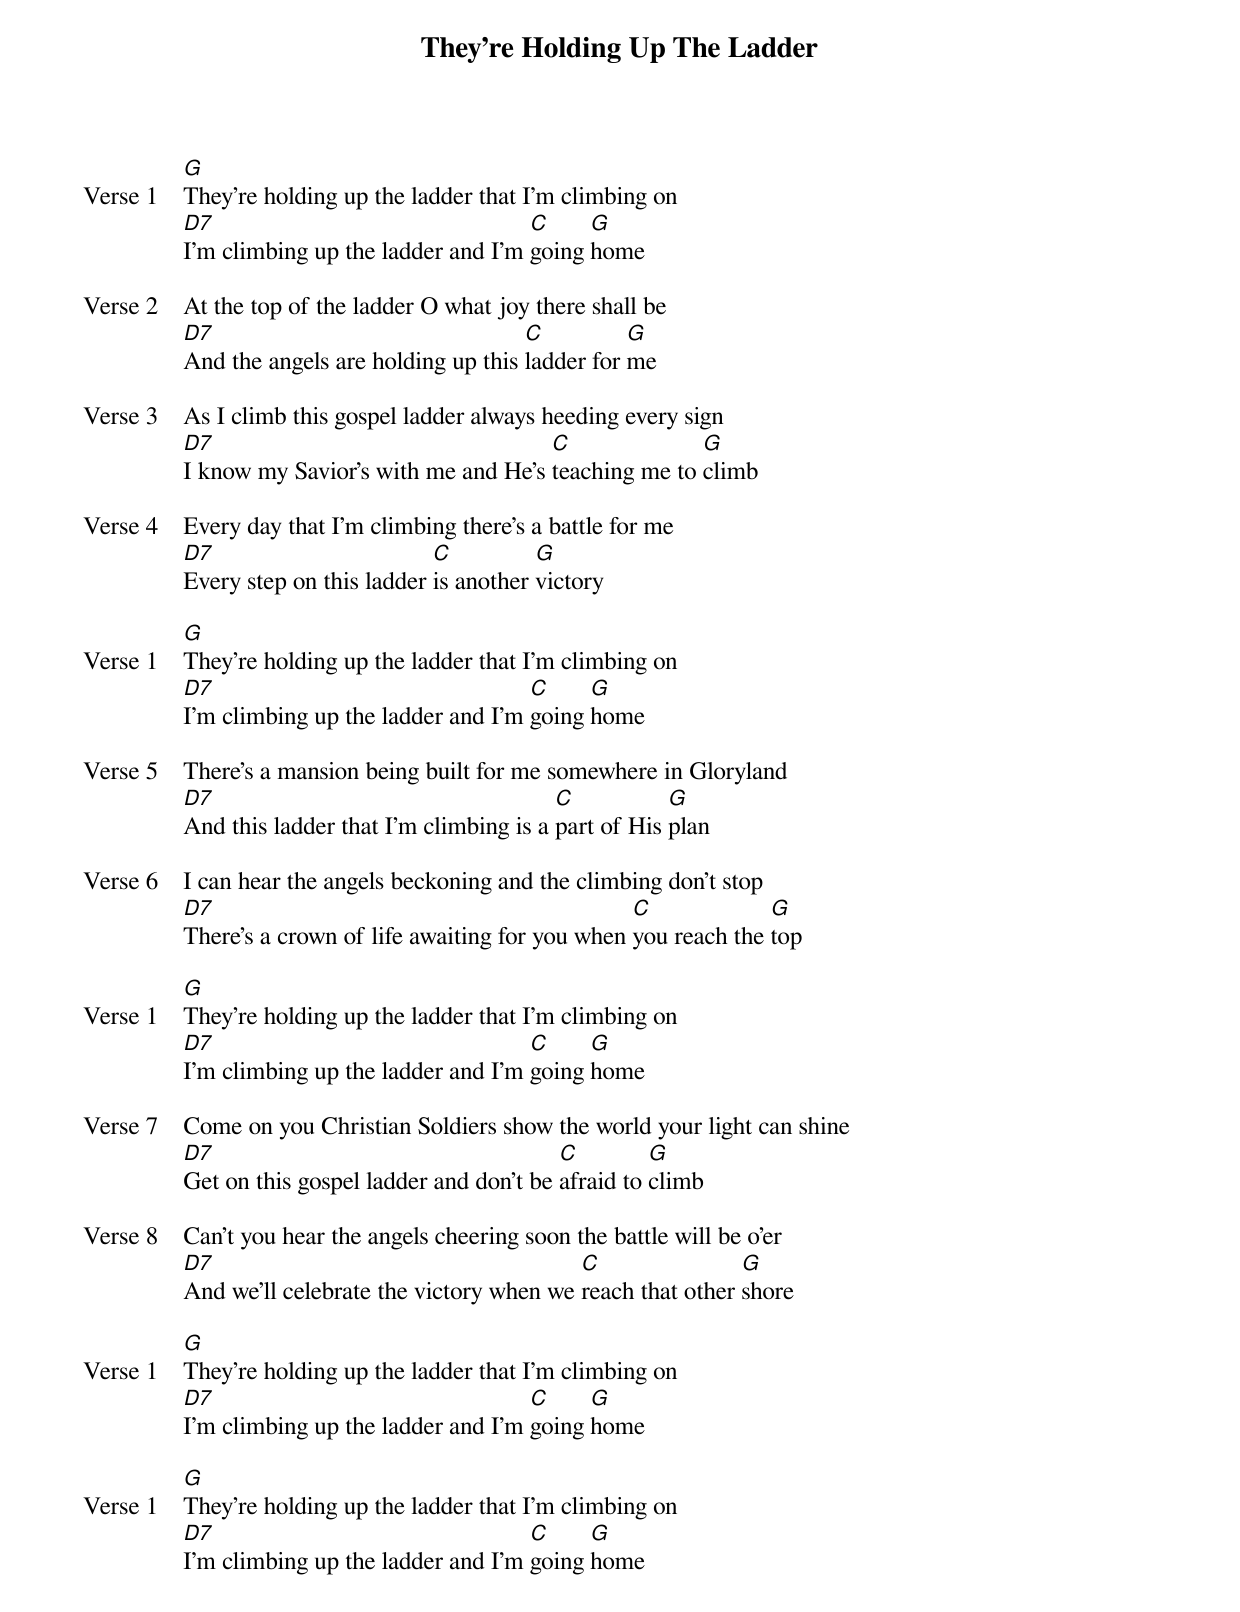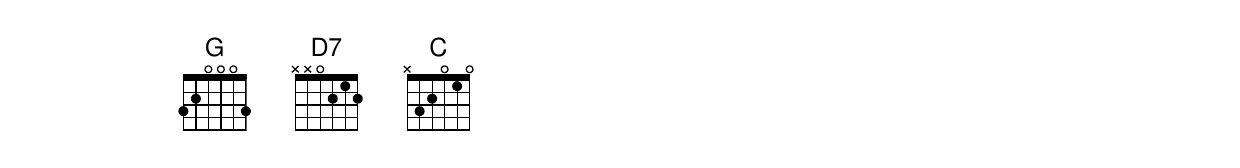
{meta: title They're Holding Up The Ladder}
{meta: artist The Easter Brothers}
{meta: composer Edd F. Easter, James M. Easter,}

{start_of_verse: Verse 1}
[G]They're holding up the ladder that I'm climbing on
[D7]I'm climbing up the ladder and I'm [C]going [G]home
{end_of_verse}

{start_of_verse: Verse 2}
At the top of the ladder O what joy there shall be
[D7]And the angels are holding up this [C]ladder for [G]me
{end_of_verse}

{start_of_verse: Verse 3}
As I climb this gospel ladder always heeding every sign
[D7]I know my Savior's with me and He's [C]teaching me to [G]climb
{end_of_verse}

{start_of_verse: Verse 4}
Every day that I'm climbing there's a battle for me
[D7]Every step on this ladder [C]is another [G]victory
{end_of_verse}

{start_of_verse: Verse 1}
[G]They're holding up the ladder that I'm climbing on
[D7]I'm climbing up the ladder and I'm [C]going [G]home
{end_of_verse}

{start_of_verse: Verse 5}
There's a mansion being built for me somewhere in Gloryland
[D7]And this ladder that I'm climbing is a [C]part of His [G]plan
{end_of_verse}

{start_of_verse: Verse 6}
I can hear the angels beckoning and the climbing don't stop
[D7]There's a crown of life awaiting for you when [C]you reach the [G]top
{end_of_verse}

{start_of_verse: Verse 1}
[G]They're holding up the ladder that I'm climbing on
[D7]I'm climbing up the ladder and I'm [C]going [G]home
{end_of_verse}

{start_of_verse: Verse 7}
Come on you Christian Soldiers show the world your light can shine
[D7]Get on this gospel ladder and don't be [C]afraid to [G]climb
{end_of_verse}

{start_of_verse: Verse 8}
Can't you hear the angels cheering soon the battle will be o'er
[D7]And we'll celebrate the victory when we [C]reach that other [G]shore
{end_of_verse}

{start_of_verse: Verse 1}
[G]They're holding up the ladder that I'm climbing on
[D7]I'm climbing up the ladder and I'm [C]going [G]home
{end_of_verse}

{start_of_verse: Verse 1}
[G]They're holding up the ladder that I'm climbing on
[D7]I'm climbing up the ladder and I'm [C]going [G]home
{end_of_verse}
